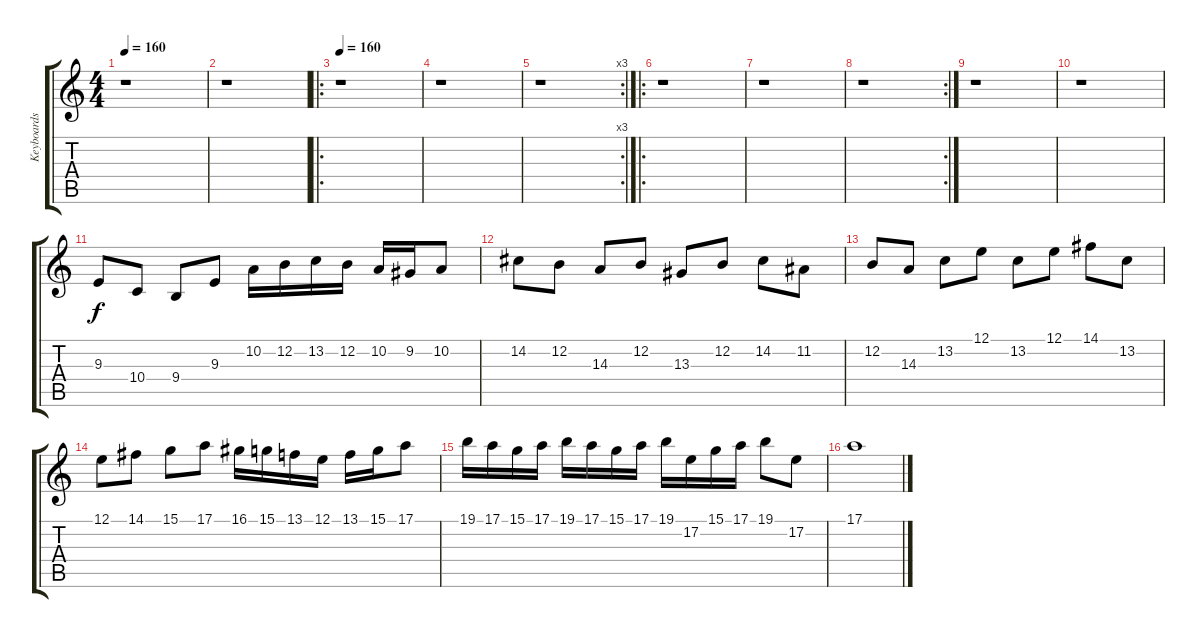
\track ("Keyboards (Josh)" "Keyboards ") {instrument acousticgrandpiano}
\staff {score tabs}
\tuning (E4 B3 G3 D3 A2 E2) {hide}
\ts (4 4)
\tempo 160
\clef g2
\ks c
r.1{dy f} |
r.1 |
\ro
\tempo 160
r.1 |
r.1 |
\rc 3
r.1 |
\ro
r.1 |
r.1 |
\rc 2
r.1 |
r.1 |
r.1 |
9.3.8 10.4.8 9.4.8 9.3.8 10.2.16 12.2.16 13.2.16 12.2.16 10.2.16 9.2.16 10.2.8 |
14.2.8 12.2.8 14.3.8 12.2.8 13.3.8 12.2.8 14.2.8 11.2.8 |
12.2.8 14.3.8 13.2.8 12.1.8 13.2.8 12.1.8 14.1.8 13.2.8 |
12.1.8 14.1.8 15.1.8 17.1.8 16.1.16 15.1.16 13.1.16 12.1.16 13.1.16 15.1.16 17.1.8 |
19.1.16 17.1.16 15.1.16 17.1.16 19.1.16 17.1.16 15.1.16 17.1.16 19.1.16 17.2.16 15.1.16 17.1.16 19.1.8 17.2.8 |
17.1.1
